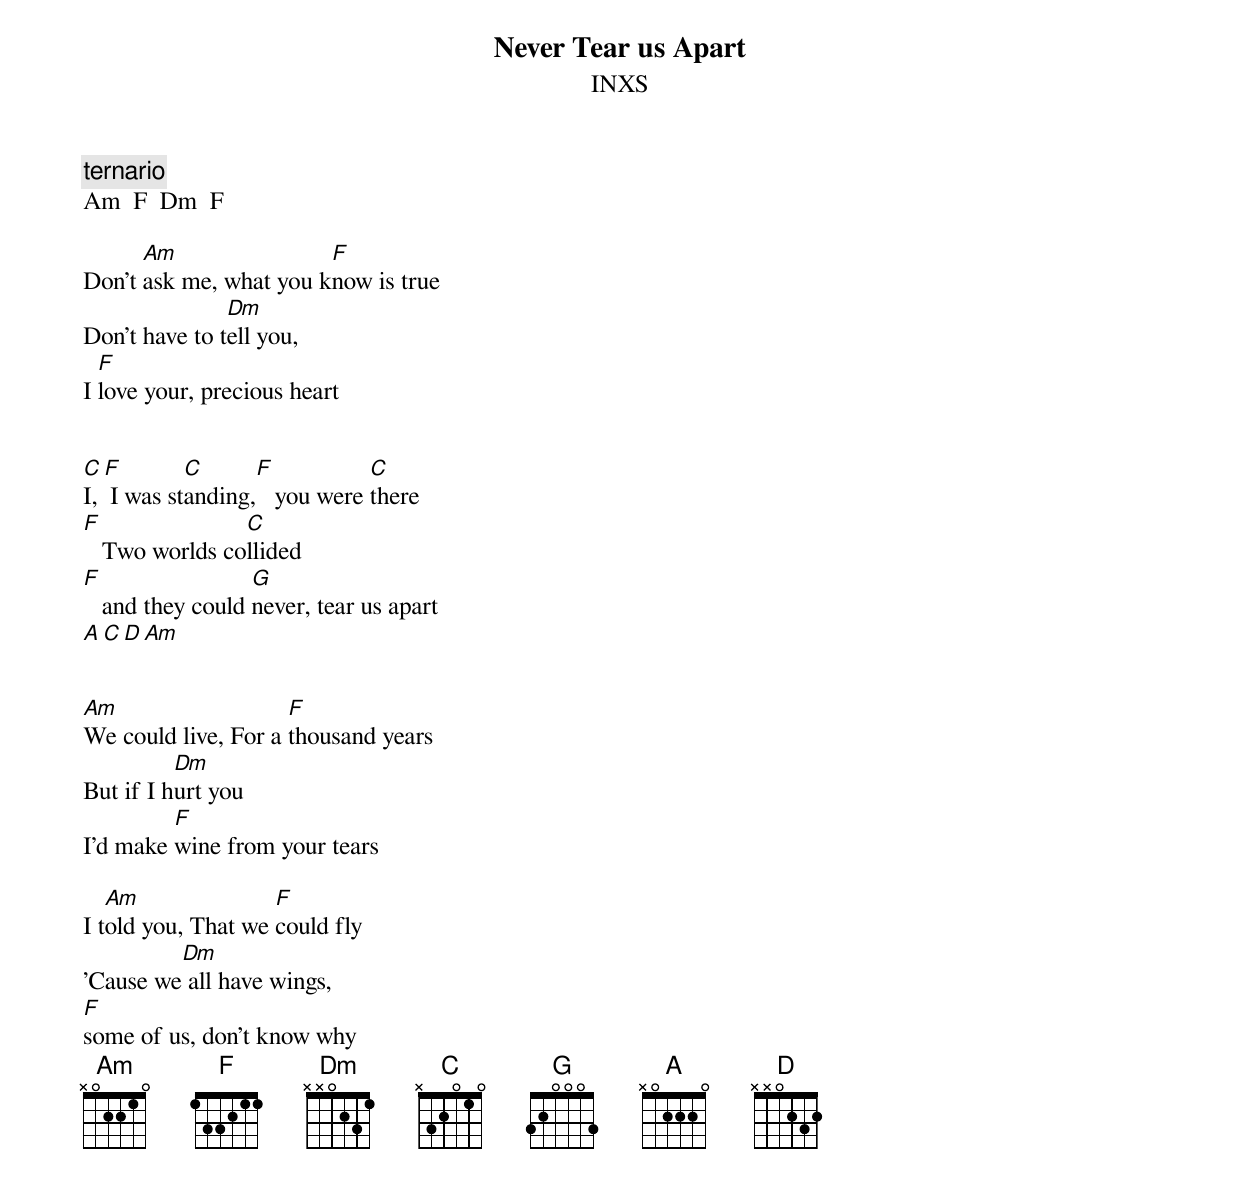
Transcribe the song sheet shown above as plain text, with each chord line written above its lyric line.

Never Tear us Apart
INXS


ternario
Am  F  Dm  F

      Am                F
Don't ask me, what you know is true
               Dm
Don't have to tell you,
  F
I love your, precious heart


C  F        C      F           C
I,  I was standing,   you were there
F               C
   Two worlds collided
F                 G
   and they could never, tear us apart
A  C  D  Am


Am                   F
We could live, For a thousand years
          Dm
But if I hurt you
         F
I'd make wine from your tears

   Am               F
I told you, That we could fly
         Dm
'Cause we all have wings,
F
some of us, don't know why
